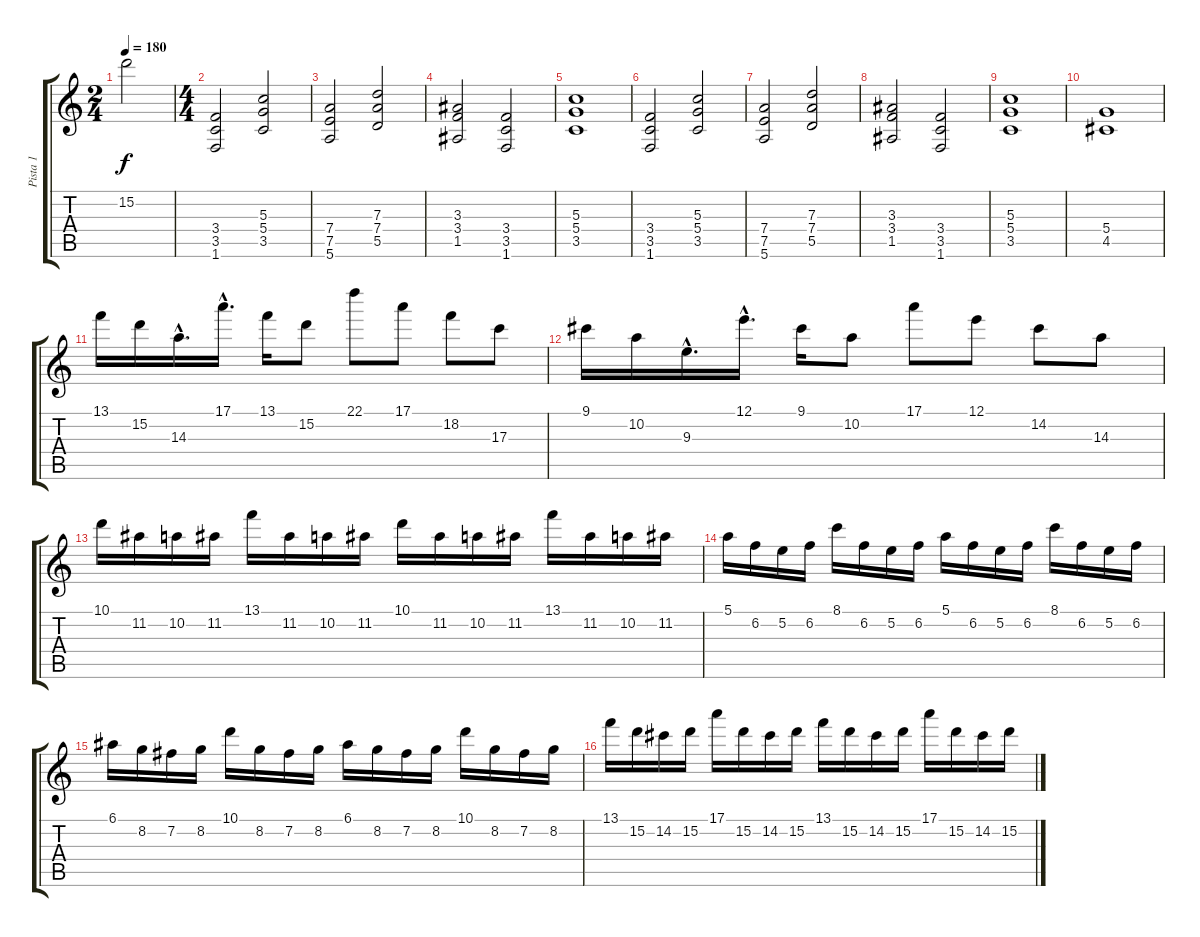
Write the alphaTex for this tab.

\track ("Pista 1" "Pista 1") {instrument distortionguitar}
\staff {score tabs}
\tuning (E4 B3 G3 D3 A2 E2) {hide}
\ts (2 4)
\tempo 180
\clef g2
\ks c
15.2{t}.2{dy f} |
\ts (4 4)
(3.4 3.5 1.6).2 (5.3 5.4 3.5).2 |
(7.4 7.5 5.6).2 (7.3 7.4 5.5).2 |
(3.3 3.4 1.5).2 (3.4 3.5 1.6).2 |
(5.3 5.4 3.5).1 |
(3.4 3.5 1.6).2 (5.3 5.4 3.5).2 |
(7.4 7.5 5.6).2 (7.3 7.4 5.5).2 |
(3.3 3.4 1.5).2 (3.4 3.5 1.6).2 |
(5.3 5.4 3.5).1 |
(5.4 4.5).1 |
13.1.16 15.2.16 14.3{hac}.16{d} 17.1{hac}.16{d} 13.1.16 15.2.8 22.1.8 17.1.8 18.2.8 17.3.8 |
9.1.16 10.2.16 9.3{hac}.16{d} 12.1{hac}.16{d} 9.1.16 10.2.8 17.1.8 12.1.8 14.2.8 14.3.8 |
10.1.16 11.2.16 10.2.16 11.2.16 13.1.16 11.2.16 10.2.16 11.2.16 10.1.16 11.2.16 10.2.16 11.2.16 13.1.16 11.2.16 10.2.16 11.2.16 |
5.1.16 6.2.16 5.2.16 6.2.16 8.1.16 6.2.16 5.2.16 6.2.16 5.1.16 6.2.16 5.2.16 6.2.16 8.1.16 6.2.16 5.2.16 6.2.16 |
6.1.16 8.2.16 7.2.16 8.2.16 10.1.16 8.2.16 7.2.16 8.2.16 6.1.16 8.2.16 7.2.16 8.2.16 10.1.16 8.2.16 7.2.16 8.2.16 |
13.1.16 15.2.16 14.2.16 15.2.16 17.1.16 15.2.16 14.2.16 15.2.16 13.1.16 15.2.16 14.2.16 15.2.16 17.1.16 15.2.16 14.2.16 15.2.16
